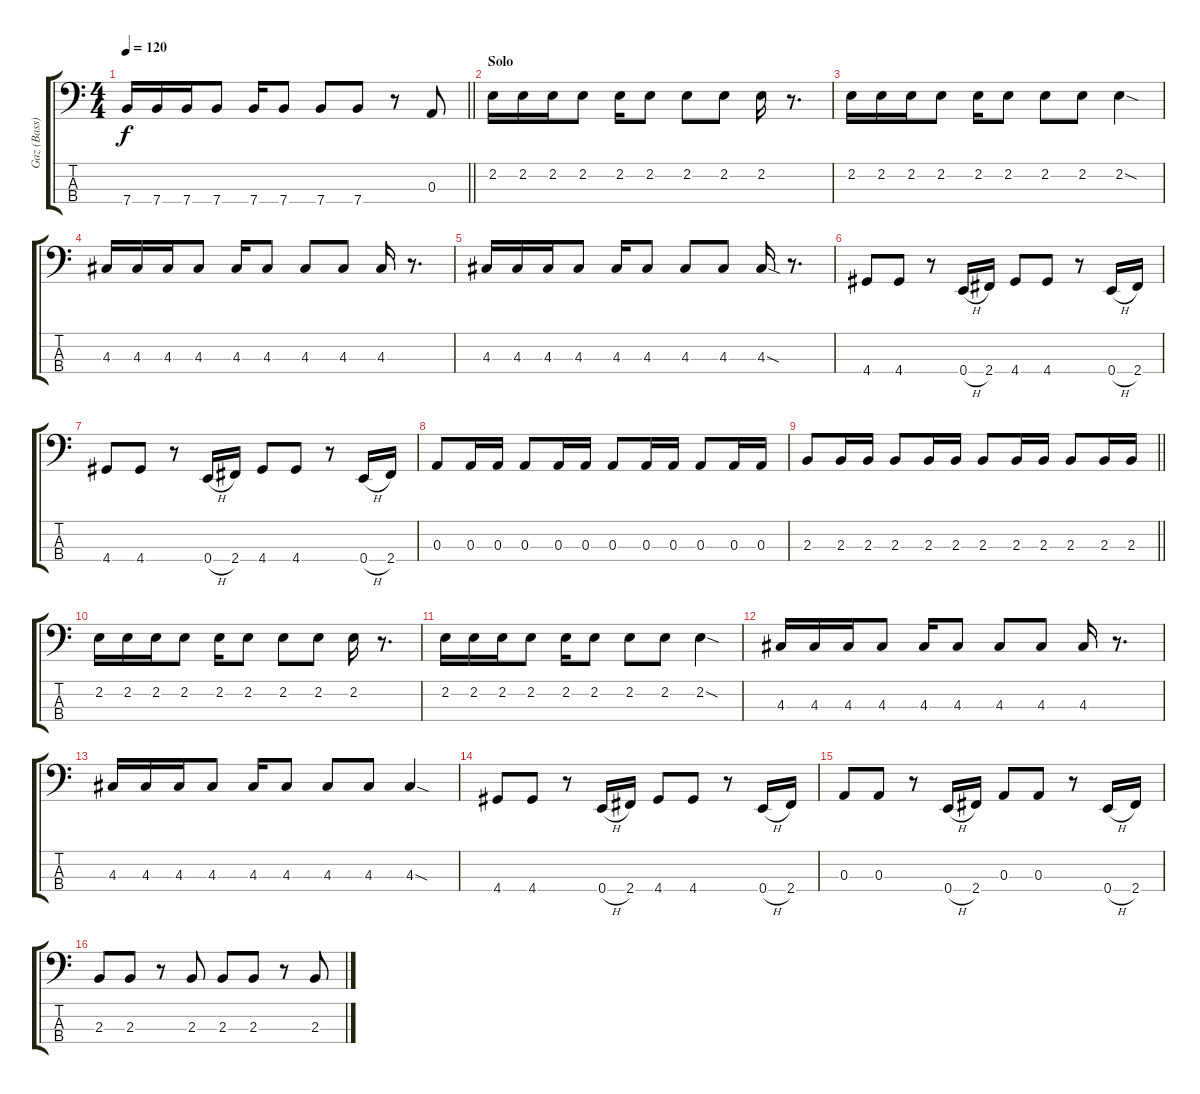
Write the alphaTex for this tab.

\track ("Gaz (Bass)" "Gaz (Bass)") {instrument electricbasspick}
\staff {score tabs}
\tuning (G2 D2 A1 E1) {hide}
\ts (4 4)
\tempo 120
\clef f4
\barLineRight lightlight
\ks c
7.4.16{dy f} 7.4.16 7.4.16 7.4.8 7.4.16 7.4.8 7.4.8 7.4.8 r.8 0.3.8 |
\section ("" "Solo")
2.2.16 2.2.16 2.2.16 2.2.8 2.2.16 2.2.8 2.2.8 2.2.8 2.2.16 r.8{d} |
2.2.16 2.2.16 2.2.16 2.2.8 2.2.16 2.2.8 2.2.8 2.2.8 2.2{sod}.4 |
4.3.16 4.3.16 4.3.16 4.3.8 4.3.16 4.3.8 4.3.8 4.3.8 4.3.16 r.8{d} |
4.3.16 4.3.16 4.3.16 4.3.8 4.3.16 4.3.8 4.3.8 4.3.8 4.3{sod}.16 r.8{d} |
4.4.8 4.4.8 r.8 0.4{h}.16 2.4.16 4.4.8 4.4.8 r.8 0.4{h}.16 2.4.16 |
4.4.8 4.4.8 r.8 0.4{h}.16 2.4.16 4.4.8 4.4.8 r.8 0.4{h}.16 2.4.16 |
0.3.8 0.3.16 0.3.16 0.3.8 0.3.16 0.3.16 0.3.8 0.3.16 0.3.16 0.3.8 0.3.16 0.3.16 |
\barLineRight lightlight
2.3.8 2.3.16 2.3.16 2.3.8 2.3.16 2.3.16 2.3.8 2.3.16 2.3.16 2.3.8 2.3.16 2.3.16 |
\section ("" "")
2.2.16 2.2.16 2.2.16 2.2.8 2.2.16 2.2.8 2.2.8 2.2.8 2.2.16 r.8{d} |
2.2.16 2.2.16 2.2.16 2.2.8 2.2.16 2.2.8 2.2.8 2.2.8 2.2{sod}.4 |
4.3.16 4.3.16 4.3.16 4.3.8 4.3.16 4.3.8 4.3.8 4.3.8 4.3.16 r.8{d} |
4.3.16 4.3.16 4.3.16 4.3.8 4.3.16 4.3.8 4.3.8 4.3.8 4.3{sod}.4 |
4.4.8 4.4.8 r.8 0.4{h}.16 2.4.16 4.4.8 4.4.8 r.8 0.4{h}.16 2.4.16 |
0.3.8 0.3.8 r.8 0.4{h}.16 2.4.16 0.3.8 0.3.8 r.8 0.4{h}.16 2.4.16 |
2.3.8 2.3.8 r.8 2.3.8 2.3.8 2.3.8 r.8 2.3.8
